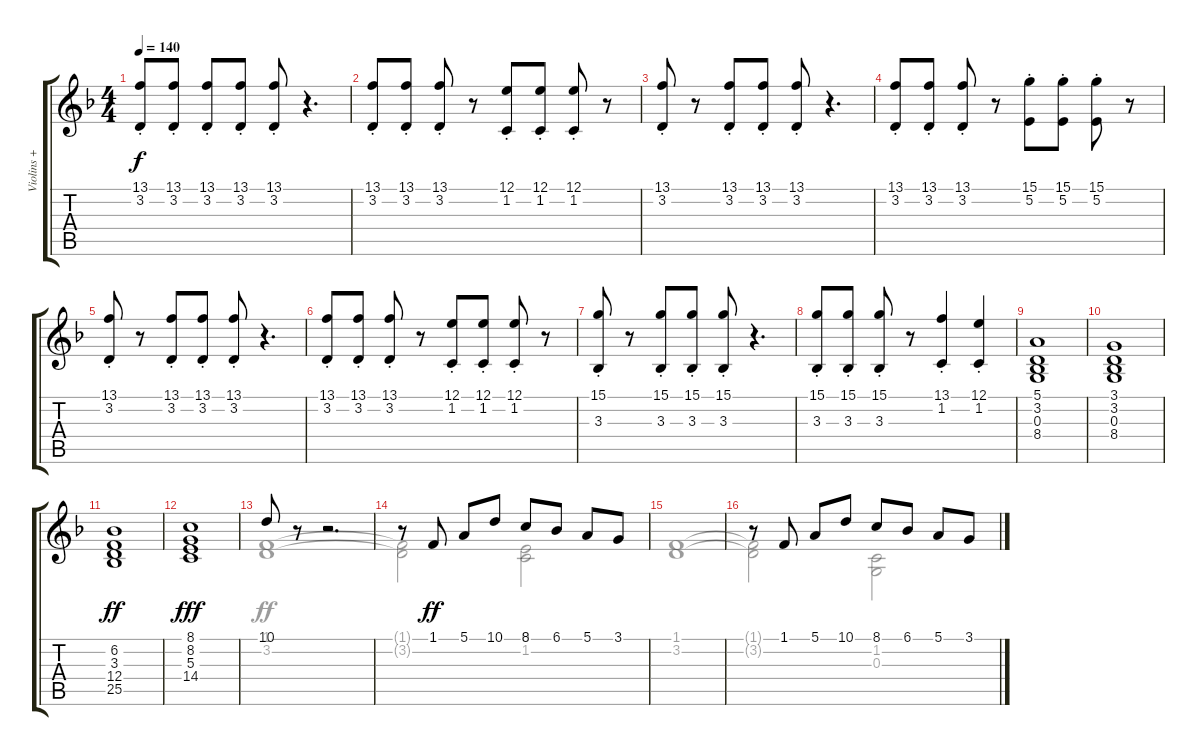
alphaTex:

\track ("Violins + Violas" "Violins + ") {instrument stringensemble1}
\staff {score tabs}
\tuning (E4 B3 G3 D3 A2 E2) {hide}
\voice
\ts (4 4)
\tempo 140
\clef g2
\ks dminor
(13.1{st} 3.2{st}).8{dy f} (13.1{st} 3.2{st}).8 (13.1{st} 3.2{st}).8 (13.1{st} 3.2{st}).8 (13.1{st} 3.2{st}).8 r.4{d} |
(13.1{st} 3.2{st}).8 (13.1{st} 3.2{st}).8 (13.1{st} 3.2{st}).8 r.8 (12.1{st} 1.2{st}).8 (12.1{st} 1.2{st}).8 (12.1{st} 1.2{st}).8 r.8 |
(13.1{st} 3.2{st}).8 r.8 (13.1{st} 3.2{st}).8 (13.1{st} 3.2{st}).8 (13.1{st} 3.2{st}).8 r.4{d} |
(13.1{st} 3.2{st}).8 (13.1{st} 3.2{st}).8 (13.1{st} 3.2{st}).8 r.8 (15.1{st} 5.2{st}).8 (15.1{st} 5.2{st}).8 (15.1{st} 5.2{st}).8 r.8 |
(13.1{st} 3.2{st}).8 r.8 (13.1{st} 3.2{st}).8 (13.1{st} 3.2{st}).8 (13.1{st} 3.2{st}).8 r.4{d} |
(13.1{st} 3.2{st}).8 (13.1{st} 3.2{st}).8 (13.1{st} 3.2{st}).8 r.8 (12.1{st} 1.2{st}).8 (12.1{st} 1.2{st}).8 (12.1{st} 1.2{st}).8 r.8 |
(15.1{st} 3.3{st}).8 r.8 (15.1{st} 3.3{st}).8 (15.1{st} 3.3{st}).8 (15.1{st} 3.3{st}).8 r.4{d} |
(15.1{st} 3.3{st}).8 (15.1{st} 3.3{st}).8 (15.1{st} 3.3{st}).8 r.8 (13.1{st} 1.2).4 (12.1{st} 1.2{st}).4 |
(5.1 3.2 0.3 8.4).1 |
(3.1 3.2 0.3 8.4).1 |
(6.2 3.3 12.4 25.5).1{dy ff} |
(8.1 8.2 5.3 14.4).1{dy fff} |
10.1.8 r.8 r.2{d} |
r.8 1.1.8{dy ff} 5.1.8 10.1.8 8.1.8 6.1.8 5.1.8 3.1.8 |
|
r.8 1.1.8 5.1.8 10.1.8 8.1.8 6.1.8 5.1.8 3.1.8
\voice
\clef g2
\ottava regular
\simile none
\ks dminor
|
|
|
|
|
|
|
|
|
|
|
|
(1.1 3.2).1 |
(1.1{t} 3.2{t}).2 (0.1 1.2).2 |
(1.1 3.2).1 |
(1.1{t} 3.2{t}).2 (1.2 0.3).2
